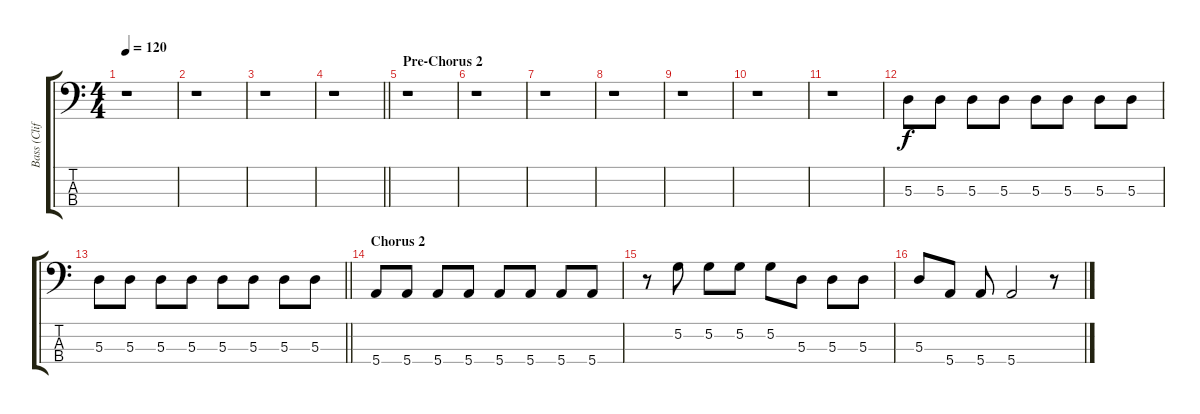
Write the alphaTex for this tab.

\track ("Bass (Cliff Williams)" "Bass (Clif") {instrument electricbassfinger}
\staff {score tabs}
\tuning (G2 D2 A1 E1) {hide}
\ts (4 4)
\tempo 120
\clef f4
\ks c
r.1{dy f} |
r.1 |
r.1 |
\barLineRight lightlight
r.1 |
\section ("" "Pre-Chorus 2")
r.1 |
r.1 |
r.1 |
r.1 |
r.1 |
r.1 |
r.1 |
5.3.8 5.3.8 5.3.8 5.3.8 5.3.8 5.3.8 5.3.8 5.3.8 |
\barLineRight lightlight
5.3.8 5.3.8 5.3.8 5.3.8 5.3.8 5.3.8 5.3.8 5.3.8 |
\section ("" "Chorus 2")
5.4.8 5.4.8 5.4.8 5.4.8 5.4.8 5.4.8 5.4.8 5.4.8 |
r.8 5.2.8 5.2.8 5.2.8 5.2.8 5.3.8 5.3.8 5.3.8 |
5.3.8 5.4.8 5.4.8 5.4.2 r.8
